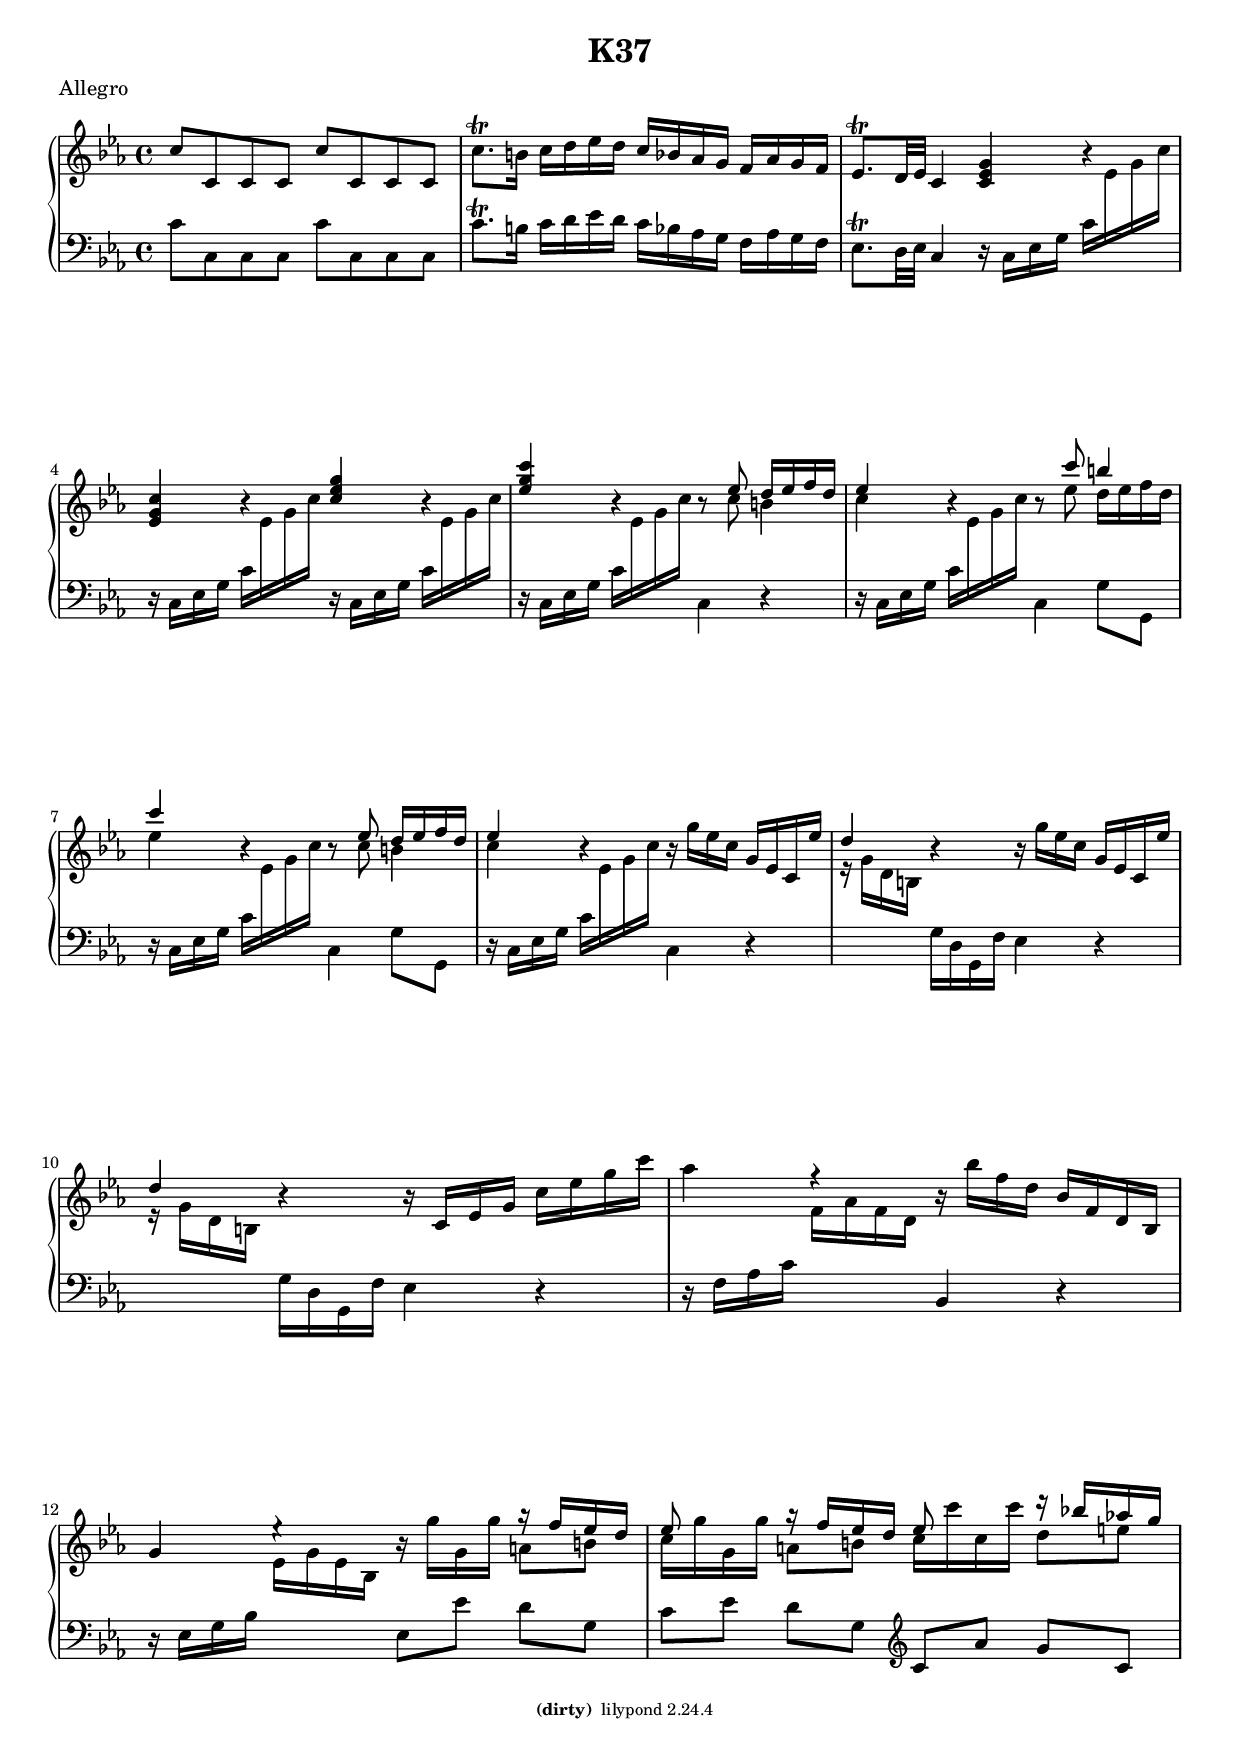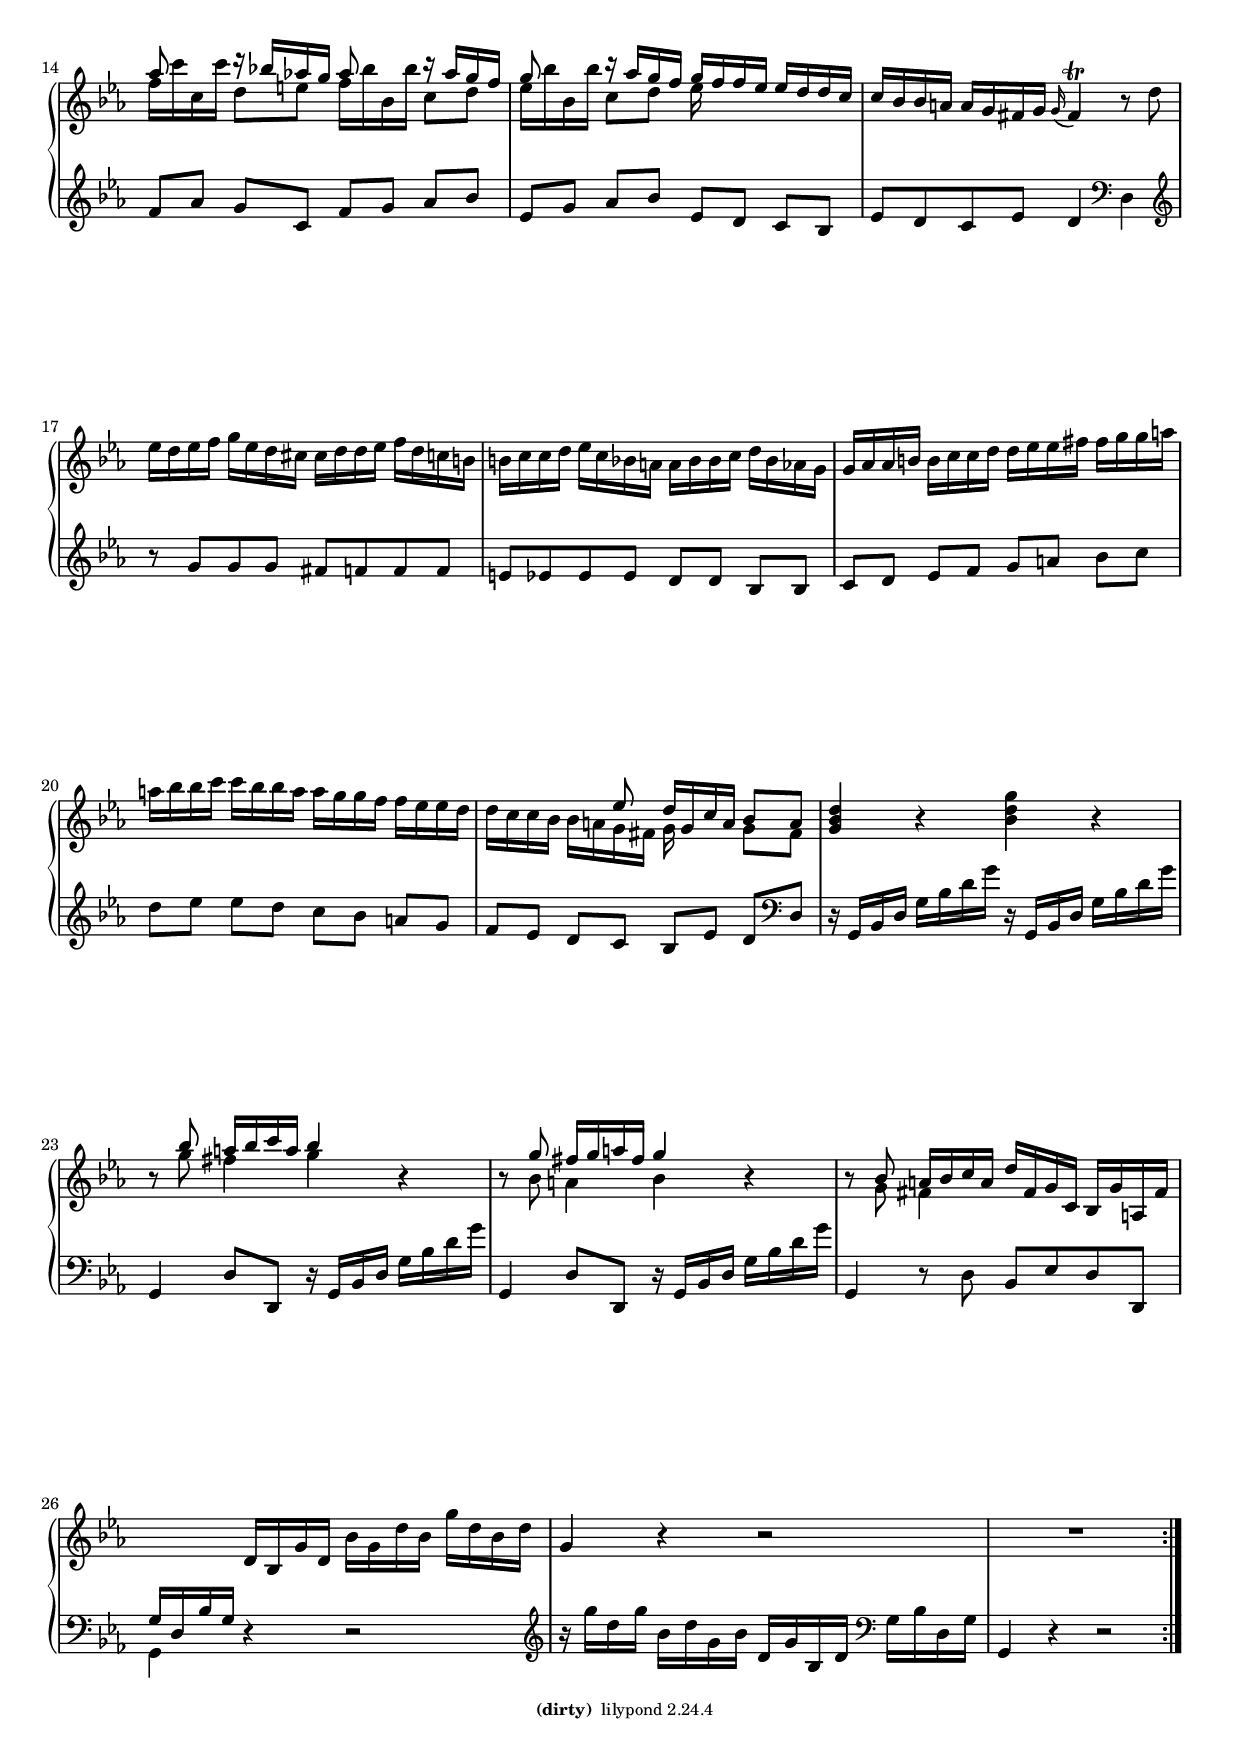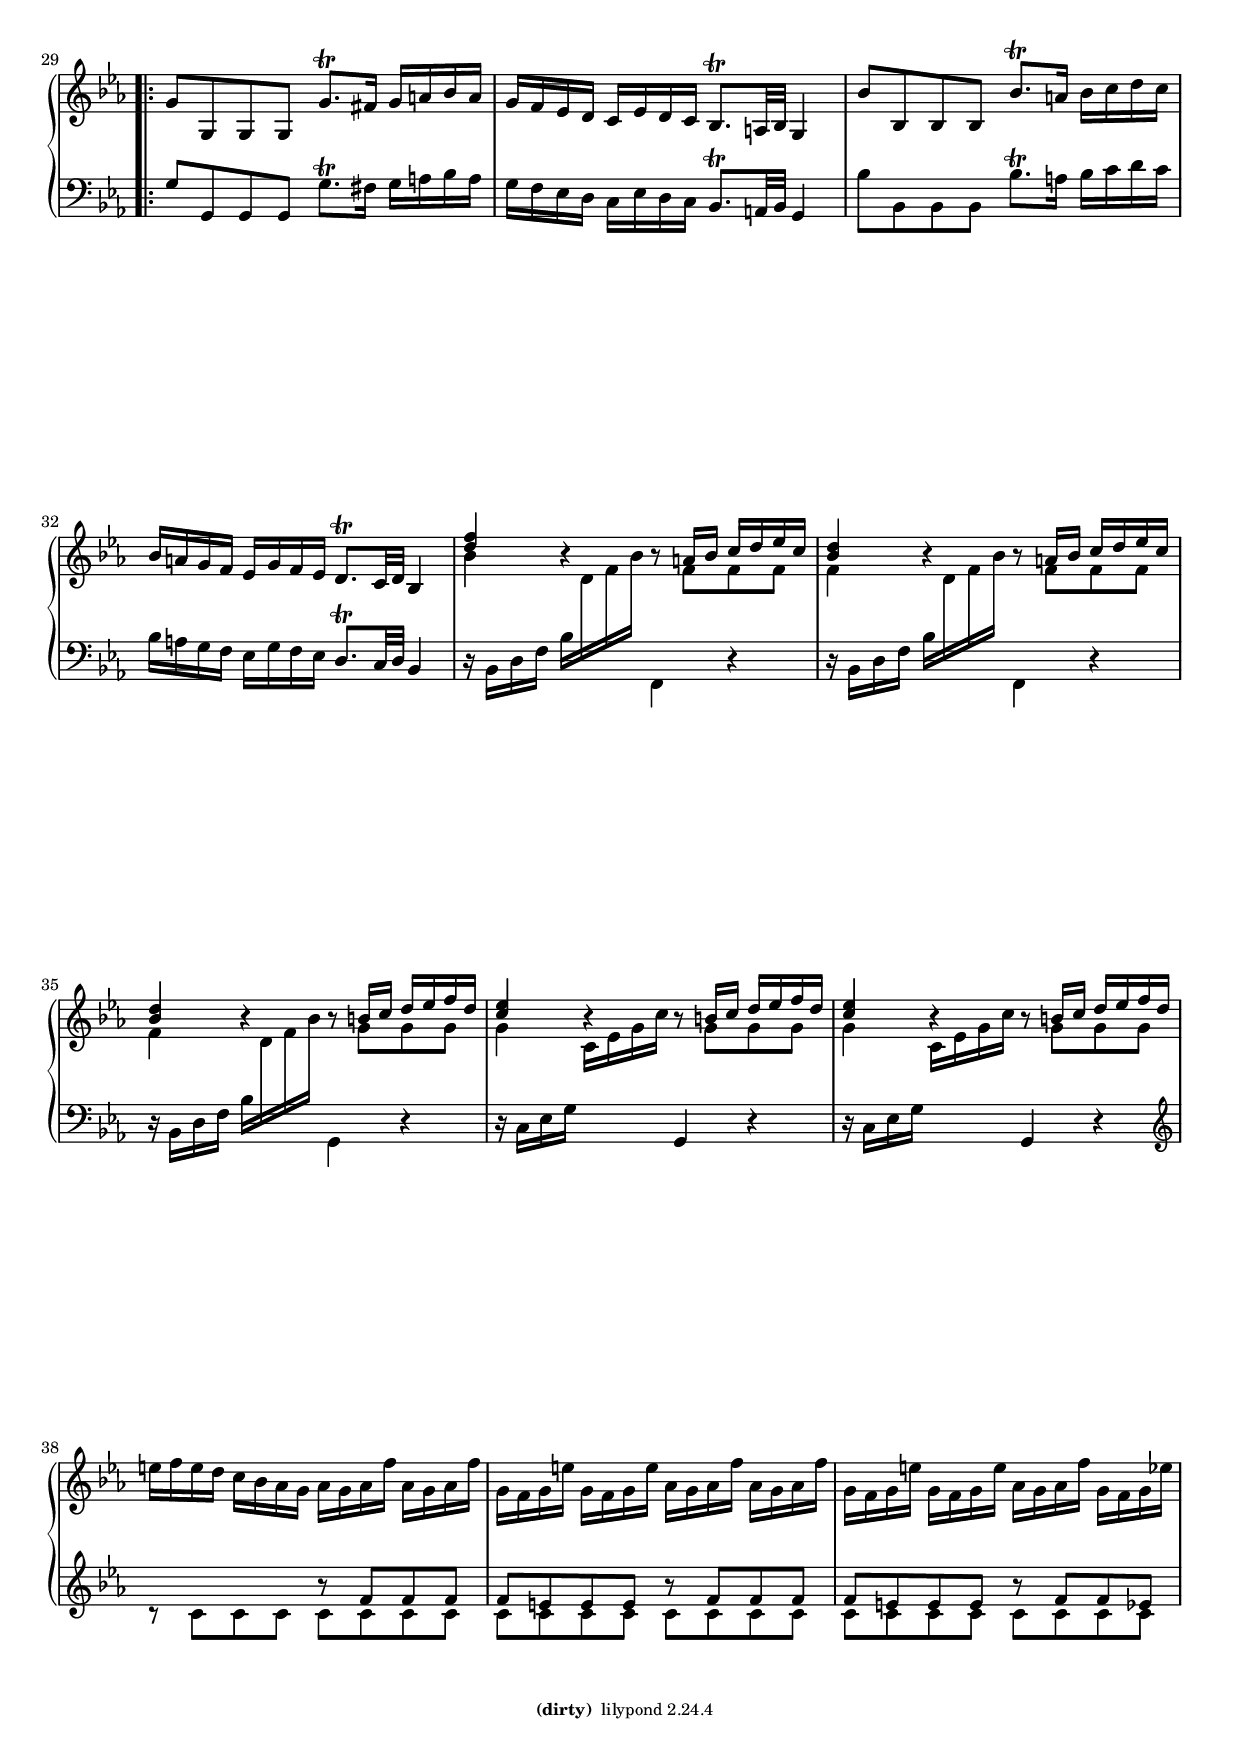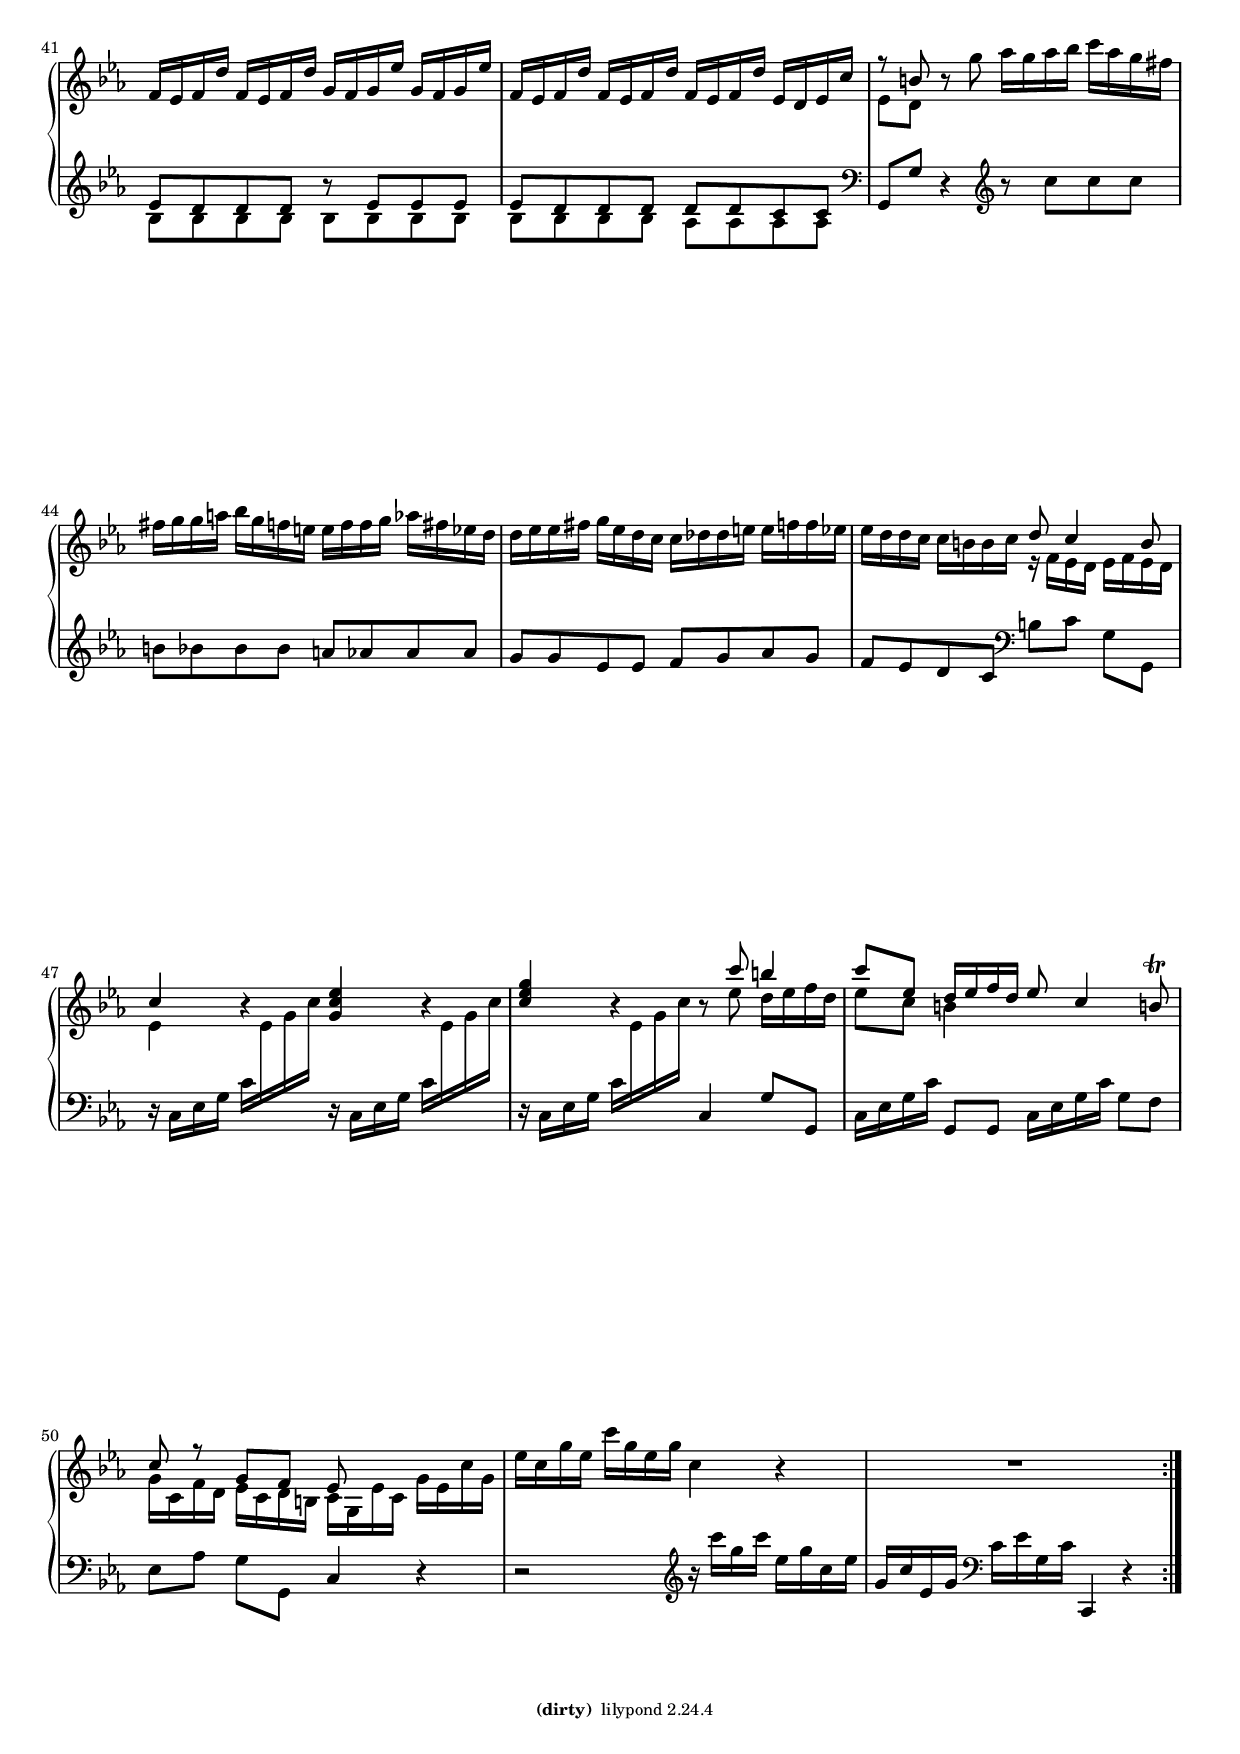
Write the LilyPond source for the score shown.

\version "2.18.2"

\include "../../tagline.ily"

breaks = {
  \repeat volta 2 {
    s1*3 \break s1*3 \break s1*3 \break s1*2 \break s1*2 \pageBreak
    s1*3 \break s1*3 \break s1*3 \break s1*3 \break s1*3 \pageBreak
  }
  \repeat volta 2 {
    s1*3 \break s1*3 \break s1*3 \break s1*3 \pageBreak
    s1*3 \break s1*3 \break s1*3 \break s1*3 \pageBreak
  }
}

#(set-global-staff-size 18)

\paper {
  #(set-paper-size "a4")
  print-page-number = ##f
  between-system-padding = #0.1
  between-system-space = #0.1
  %ragged-last-bottom = ##f
  %ragged-bottom = ##f
  oddFooterMarkup = \gitTagline
  evenFooterMarkup = \gitTagline
}

\version "2.18.2"

su = \stemUp
sd = \stemDown
sn = \stemNeutral
tu = \tieUp
td = \tieDown
tn = \tieNeutral
cstr = \change Staff = "right"
cstl = \change Staff = "left"

\header {
  title = "K37"
  meter = "Allegro"
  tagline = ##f
}

global = {
  \key c \minor
  \time 4/4
}

right = \relative c'' {
  \global
 
  \repeat volta 2 {
    c8 c, c c c' c, c c
    c'8.-\trill b16 c d ees d c bes aes g f aes g f
    ees8.-\trill d32 ees c4 \su <c ees g> r
    
    <ees g c> r <c' ees g> r
    <ees g c> r r8 <<{ ees d16 ees f d ees4 } \\ { c8 b4 c }>>
    r r8 <<{ c' b4 c } \\ { ees,8 d16 ees f d ees4 }>>
    
    r r8 <<{ ees d16 ees f d ees4 } \\ { c8 b4 c }>>
    r \repeat unfold 2 { r16 \sd g' ees c \su g ees c ees' d4 r }
    
    r16 \sn c, ees g c ees g c
    aes4 f\rest r16 bes f d bes f d bes
    g'4 ees'\rest r16
    <<{ s16 \repeat unfold 2 { s8 r16 f ees d ees8 } 
        \repeat unfold 2 { s8 r16 bes'! aes! g aes8 }
        \repeat unfold 2 { s8 r16 aes g f } \alternative { {g8} {g16 f f ees} }
      } \\
      { \repeat unfold 2 { g16 g, g' a,8 b c16 } 
        \repeat unfold 2 { c' c, c' d,8 e f16 }
        \repeat unfold 2 { bes bes, bes' c,8 d ees16 }
    }>>
    
    \su ees d d c
    c bes bes a a g fis g \appoggiatura g fis4-\trill  r8 \sn d'
    ees16 d ees f g ees d cis cis d d ees f d c b
    b c c d ees c bes a a bes bes c \sd d bes aes g
    \sn g aes aes b b c c d d ees ees fis fis g g a
    
    a bes bes c c bes bes a a g g f f ees ees d
    d c c bes <<{ s8 ees d16 g, c a bes8 a } \\ { bes16 a g fis g s s8 g fis }>>
    \once \su <g bes d>4 r <bes d g> r
    
    r8 <<{ bes'8 a16 bes c a bes4 } \\ { g8 fis4 g }>> r
    r8 <<{ g fis16 g a fis g4 } \\ { bes,8 a4 bes }>> r
    r8 <<{ bes8 a16 bes c a d fis, g c, bes g' a, fis' } \\ { g8 fis4 }>>
    
    \cstl \su g,16 d bes' g \cstr \sn d' bes g' d bes' g d' bes g' d bes d
    g,4 r r2
    R1
  }
  
  \repeat volta 2 {
    g8 g, g g g'8.-\trill fis16 g a bes a
    g f ees d c ees d c bes8.-\trill a32 bes g4
    bes'8 bes, bes bes bes'8.-\trill a16 bes c d c
    bes a g f ees g f ees d8.-\trill c32 d bes4
    
    <<{ <d' f>4 } \\ { bes }>>
    \repeat unfold 2 { r4 r8 <<{ a16 bes c d ees c <bes d>4 } \\ { f8 f f f4 }>> }
    \repeat unfold 2 { bes\rest r8 <<{ b16 c d ees f d <c ees>4 } \\ { g8 g g g4 }>> }
    bes\rest r8 <<{ b16 c d ees f d } \\ { g,8 g g }>>
    
    \sd e'16 f e d c bes aes g 
    \repeat unfold 2 {
      \repeat unfold 2 { aes g aes f' }
      \repeat unfold 2 { g, f g e' }
    } aes, g aes f' g, f g ees'
    
    \su \repeat unfold 2 { f, ees f d' } \repeat unfold 2 { g, f g ees' }
    \repeat unfold 3 { f, ees f d' } ees, d ees c' \sn
    <<{ r8 b } \\ { ees,[ d] }>> r g' aes16 g aes bes c aes g fis
    
    fis g g a bes g f e e f f g aes fis ees d
    d ees ees fis g ees d c c des des e e f f ees
    ees d d c c b b c <<{ d8 c4 b8 c4 } \\ { r16 f, ees d ees f ees d ees4 }>>
    
    \su r <g c ees> r <c ees g> r r8
    <<{ c'8 b4 c8 ees, d16 ees f d ees8 c4 b!8-\trill } \\ 
      { ees d16 ees f d ees8 c b4 }>>
    
    <<{ c8 r g f ees } \\ { g16 c, f d ees c d b c g ees' c g' ees c' g }>>
    \sd ees' c g' ees c' g ees g c,4 r
    R1
  }
}
 
left = \relative c' {
  \global
  
  \repeat volta 2 {
    c8 c, c c c' c, c c
    c'8.-\trill b16 c d ees d c bes aes g f aes g f
    ees8.-\trill d32 ees c4
    
    \repeat unfold 4 { \sd \cstl r16 c ees g c \cstr ees g c }
    \cstl c,,4 r 
    \repeat unfold 2 { 
      \cstl r16 c ees g c \cstr ees g c \cstl c,,4 g'8 g,
    } r16 c ees g c \cstr ees g c \cstl c,,4 r
    
    \repeat unfold 2 { \cstr \sd r16 g'' d b \cstl g d g, f' ees4 r }
    r16 f aes c \cstr \sd f aes f d \cstl \sn bes,4 r
    
    r16 ees g bes \cstr \sd ees g ees bes \cstl ees,8[ ees'] d[ g,]
    c[ ees] d[ g,] \clef treble \sn c[ aes'] g[ c,]
    
    f[ aes] g[ c,] f[ g] aes[ bes]
    ees,[ g] aes[ bes] ees,[ d] c[ bes]
    ees d c ees d4 \clef bass d,
    
    \clef treble r8 g' g g fis f f f
    e ees ees ees d[ d] bes[ bes]
    c[ d] ees[ f] g[ a] bes[ c]
    d[ ees] ees[ d] c[ bes] a[ g]
    f[ ees] d[ c] bes[ ees] d[ \clef bass d,]
    
    r16 g, bes d g bes d g \repeat unfold 2 {
      r16 g,, bes d g bes d g g,,4 d'8 d, }
    r16 g bes d g bes d g
    g,,4 r8 d' bes ees d d,
    \once \sd g4 r r2
    \clef treble r16 g''' d g bes, d g, bes d, g bes, d \clef bass g, bes d, g
    g,4 r r2
  }
  
  \repeat volta 2 {
    g'8 g, g g g'8.-\trill fis16 g a bes a
    g f ees d \sd c ees d c \sn bes8.-\trill a32 bes g4
    bes'8 bes, bes bes bes'8.-\trill a16 bes c d c
    bes a g f ees g f ees d8.-\trill c32 d bes4
    
    \repeat unfold 3 { \sd \cstl r16 bes d f bes \cstr d f bes \cstl }
    \alternative { {f,,4 r} {f r} {g r} }
    \repeat unfold 2 { \cstl r16 c ees g \cstr \sd c ees g c \cstl \sn g,,4 r }
    
    \clef treble 
    <<{ s2 \repeat unfold 2 { b''8\rest f f f f e e e }
        b'8\rest f f ees
        ees d d d b'8\rest ees, ees ees 
        ees d d d d d c c 
      } \\
      { c8\rest \repeat unfold 23 { c }
        \repeat unfold 12 { bes } 
        aes aes aes aes
    }>>
    
    \clef bass g, g' r4 \clef treble r8 c' c c
    b bes bes bes a aes aes aes 
    g g ees ees f g aes g
    f ees d c \clef bass \sd b[ c] g[ g,]
    
    \repeat unfold 3 { \cstl r16 c ees g c \cstr ees g c }
    \sn \cstl c,,4 g'8 g,
    c16 ees g c g,8 g c16 ees g c g8 f
    
    ees[ aes] \sd g[ g,] \sn c4 r
    r2 \clef treble r16 c''' g c ees, g c, ees
    g, c ees, g \clef bass c, ees g, c c,,4 r
  }
}

\score {
  \new PianoStaff <<
    \new Staff = "right" {
      << 
        \breaks
        \right
      >>
    }
    \new Staff = "left" { 
      <<
      \clef bass \left 
      \breaks
      >>
    }
  >>
  \layout { indent = 0 }
}

